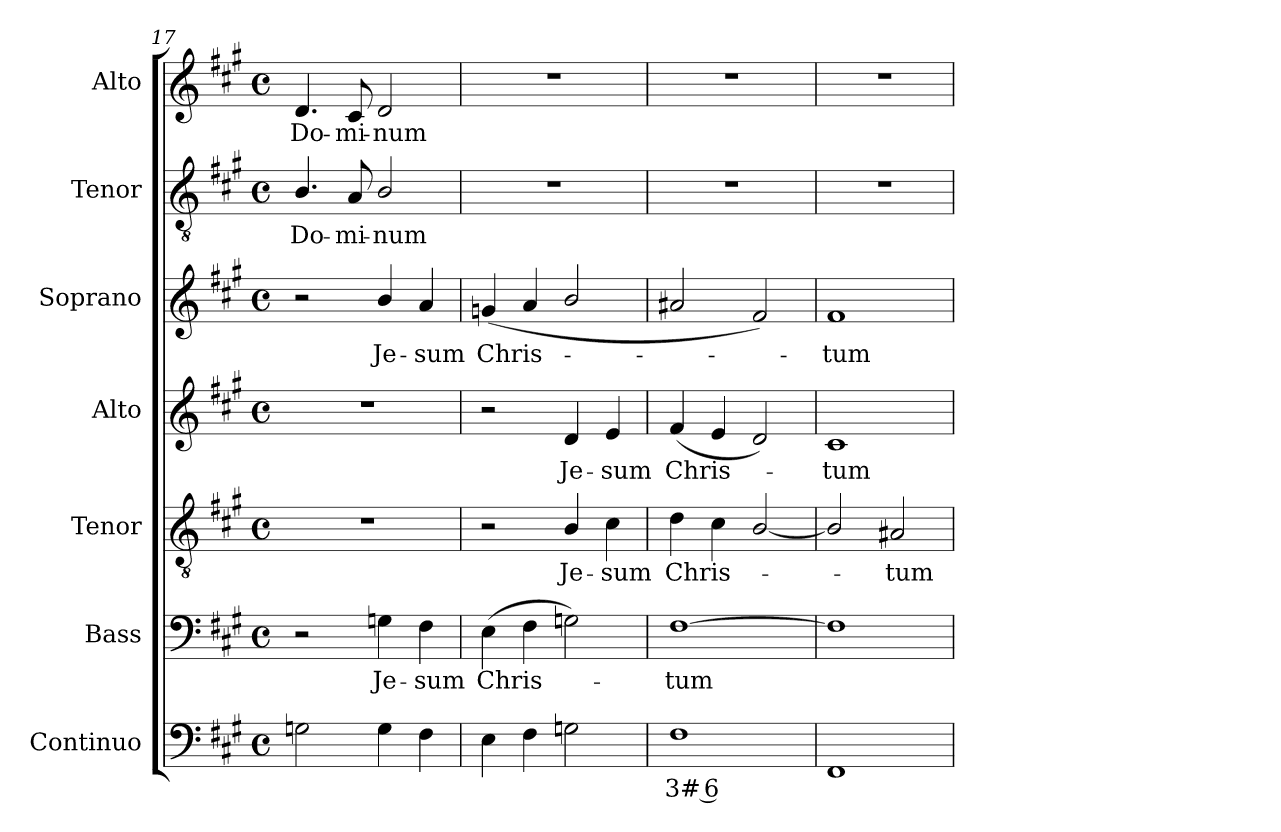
**kern	**text	**kern	**text	**kern	**text	**kern	**text	**kern	**text	**kern	**text	**kern	**text
*part7	*part7	*part6	*part6	*part5	*part5	*part4	*part4	*part3	*part3	*part2	*part2	*part1	*part1
*staff7	*staff7	*staff6	*staff6	*staff5	*staff5	*staff4	*staff4	*staff3	*staff3	*staff2	*staff2	*staff1	*staff1
*I"Continuo	*	*I"Bass	*	*I"Tenor	*	*I"Alto	*	*I"Soprano	*	*I"Tenor	*	*I"Alto	*
*I'Cont.	*	*I'B.	*	*I'T.	*	*I'A.	*	*I'S.	*	*I'T.	*	*I'A.	*
*clefF4	*	*clefF4	*	*clefGv2	*	*clefG2	*	*clefG2	*	*clefGv2	*	*clefG2	*
*	*	*	*	*ITrd7c12	*	*	*	*	*	*ITrd7c12	*	*	*
*k[f#c#g#]	*	*k[f#c#g#]	*	*k[f#c#g#]	*	*k[f#c#g#]	*	*k[f#c#g#]	*	*k[f#c#g#]	*	*k[f#c#g#]	*
*A:	*	*A:	*	*A:	*	*A:	*	*A:	*	*A:	*	*A:	*
*M4/4	*	*M4/4	*	*M4/4	*	*M4/4	*	*M4/4	*	*M4/4	*	*M4/4	*
*met(c)	*	*met(c)	*	*met(c)	*	*met(c)	*	*met(c)	*	*met(c)	*	*met(c)	*
=17	=17	=17	=17	=17	=17	=17	=17	=17	=17	=17	=17	=17	=17
!	!	!	!	!	!	!	!	!	!	!	!LO:LY:b:color=#000000	!	!
!	!	!	!	!	!	!	!	!	!	!	!	!	!LO:LY:b:color=#000000
2Gni\	.	2r	.	1r	.	1r	.	2r	.	4.BBi/	Do-	4.di/	Do-
!	!	!	!	!	!	!	!	!	!	!	!LO:LY:b:color=#000000	!	!
!	!	!	!	!	!	!	!	!	!	!	!	!	!LO:LY:b:color=#000000
.	.	.	.	.	.	.	.	.	.	8AAi/	-mi-	8c#i/	-mi-
!	!	!	!LO:LY:b:color=#000000	!	!	!	!	!	!	!	!	!	!
!	!	!	!	!	!	!	!	!	!LO:LY:b:color=#000000	!	!	!	!
!	!	!	!	!	!	!	!	!	!	!	!LO:LY:b:color=#000000	!	!
!	!	!	!	!	!	!	!	!	!	!	!	!	!LO:LY:b:color=#000000
4Gi\	.	4Gni\	Je-	.	.	.	.	4bi/	Je-	2BBi/	-num	2di/	-num
!	!	!	!LO:LY:b:color=#000000	!	!	!	!	!	!	!	!	!	!
!	!	!	!	!	!	!	!	!	!LO:LY:b:color=#000000	!	!	!	!
4F#i\	.	4F#i\	-sum	.	.	.	.	4ai/	-sum	.	.	.	.
=18	=18	=18	=18	=18	=18	=18	=18	=18	=18	=18	=18	=18	=18
!	!	!	!LO:LY:b:color=#000000	!	!	!	!	!	!	!	!	!	!
!	!	!	!	!	!	!	!	!	!LO:LY:b:color=#000000	!	!	!	!
4Ei\	.	(4Ei\	Chris-	2r	.	2r	.	(4gni/	Chris-	1r	.	1r	.
4F#i\	.	4F#i\	.	.	.	.	.	4ai/	.	.	.	.	.
!	!	!	!	!	!LO:LY:b:color=#000000	!	!	!	!	!	!	!	!
!	!	!	!	!	!	!	!LO:LY:b:color=#000000	!	!	!	!	!	!
2Gni\	.	2Gni\)	.	4BBi/	Je-	4di/	Je-	2bi/	.	.	.	.	.
!	!	!	!	!	!LO:LY:b:color=#000000	!	!	!	!	!	!	!	!
!	!	!	!	!	!	!	!LO:LY:b:color=#000000	!	!	!	!	!	!
.	.	.	.	4C#i\	-sum	4ei/	-sum	.	.	.	.	.	.
=19	=19	=19	=19	=19	=19	=19	=19	=19	=19	=19	=19	=19	=19
!	!LO:LY:b:color=#000000	!	!	!	!	!	!	!	!	!	!	!	!
!	!	!	!LO:LY:b:color=#000000	!	!	!	!	!	!	!	!	!	!
!	!	!	!	!	!LO:LY:b:color=#000000	!	!	!	!	!	!	!	!
!	!	!	!	!	!	!	!LO:LY:b:color=#000000	!	!	!	!	!	!
1F#i	3# 6	[1F#i	-tum	4Di\	Chris-	(4f#i/	Chris-	2a#Xi/	.	1r	.	1r	.
.	.	.	.	4C#i\	.	4ei/	.	.	.	.	.	.	.
.	.	.	.	[2BBi/	.	2di/)	.	2f#i/)	.	.	.	.	.
=20	=20	=20	=20	=20	=20	=20	=20	=20	=20	=20	=20	=20	=20
!	!	!	!	!	!	!	!LO:LY:b:color=#000000	!	!	!	!	!	!
!	!	!	!	!	!	!	!	!	!LO:LY:b:color=#000000	!	!	!	!
1FF#i	.	1F#i]	.	2BBi/]	.	1c#i	-tum	1f#i	-tum	1r	.	1r	.
!	!	!	!	!	!LO:LY:b:color=#000000	!	!	!	!	!	!	!	!
.	.	.	.	2AA#Xi/	-tum	.	.	.	.	.	.	.	.
=	=	=	=	=	=	=	=	=	=	=	=	=	=
*-	*-	*-	*-	*-	*-	*-	*-	*-	*-	*-	*-	*-	*-
